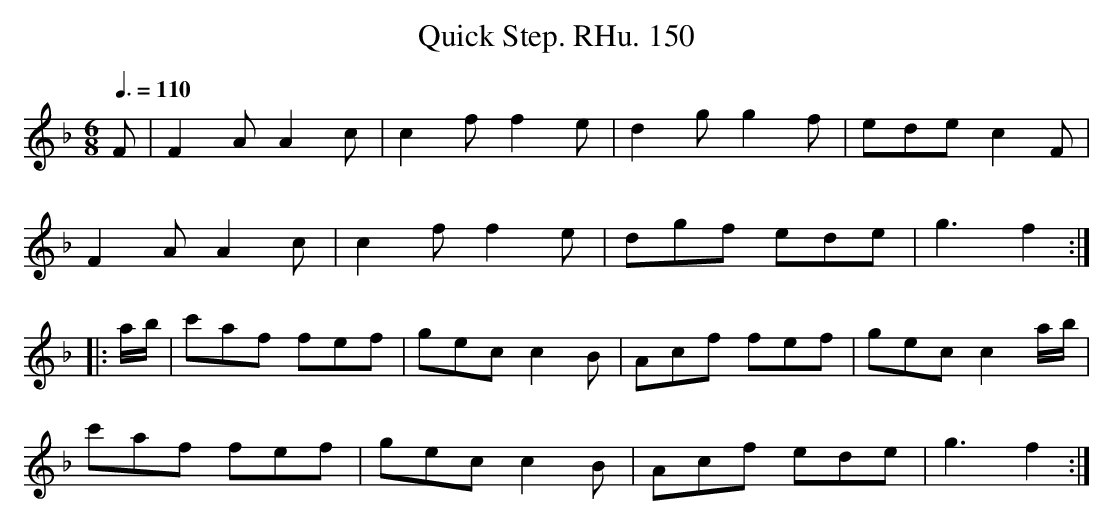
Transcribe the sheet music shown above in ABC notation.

X:1
T:Quick Step. RHu. 150
M:6/8
L:1/8
Q:3/8=110
K:F major
F|F2AA2c|c2f f2e|d2g g2f|ede c2F|!
F2AA2c|c2ff2e|dgf ede|g3f2:|!
|:a/b/|c'af fef|gec c2B|Acf fef|gec c2a/b/|!
c'af fef|gec c2B|Acf ede|g3f2:|
